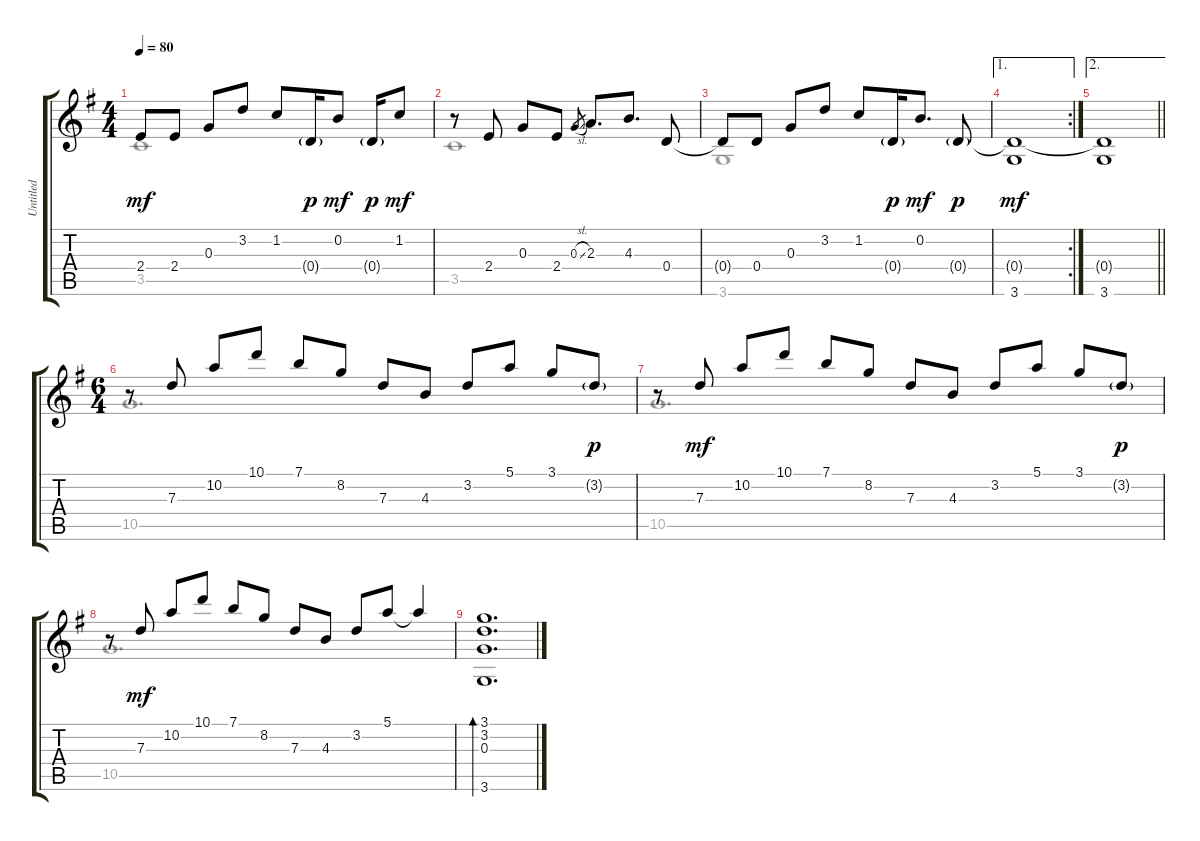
\track ("Untitled" "Untitled") {instrument acousticguitarnylon}
\staff {score tabs}
\tuning (E4 B3 G3 D3 A2 E2) {hide}
\voice
\ts (4 4)
\tempo 80
\clef g2
\ks g
2.4{t}.8{dy mf} 2.4.8 0.3.8 3.2.8 1.2.8 0.4{g}.16{dy p} 0.2.8{dy mf} 0.4{g}.16{dy p} 1.2.8{dy mf} |
r.8 2.4.8 0.3.8 2.4.8 0.3{sl}.8{gr} 2.3.8{d} 4.3.8{d} 0.4.8 |
0.4{t}.8 0.4.8 0.3.8 3.2.8 1.2.8 0.4{g}.16{dy p} 0.2.8{d dy mf} 0.4{g}.8{dy p} |
\ae 1
\rc 2
(0.4{t} 3.6).1{dy mf} |
\ae 2
\barLineRight lightlight
(0.4{t} 3.6).1 |
\ts (6 4)
r.8 7.3.8 10.2.8 10.1.8 7.1.8 8.2.8 7.3.8 4.3.8 3.2.8 5.1.8 3.1.8 3.2{g}.8{dy p} |
r.8 7.3.8{dy mf} 10.2.8 10.1.8 7.1.8 8.2.8 7.3.8 4.3.8 3.2.8 5.1.8 3.1.8 3.2{g}.8{dy p} |
r.8 7.3.8{dy mf} 10.2.8 10.1.8 7.1.8 8.2.8 7.3.8 4.3.8 3.2.8 5.1.8 5.1{t}.4 |
(3.1 3.2 0.3 3.6).1{d bd 30}
\voice
\clef g2
\ottava regular
\simile none
\ks g
3.5.1{dy mf} |
3.5.1 |
3.6.1 |
|
\barLineRight lightlight
|
10.5.1{d} |
10.5.1{d} |
10.5.1{d} |
